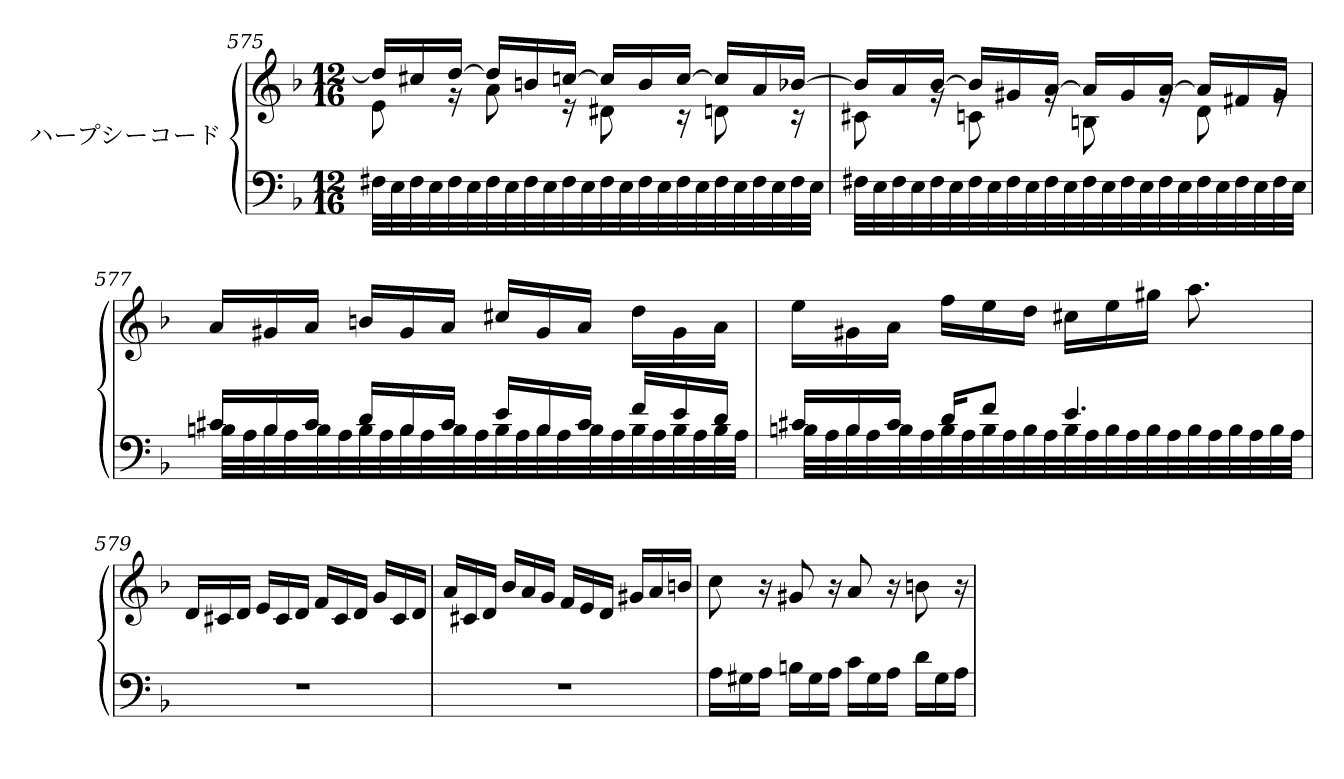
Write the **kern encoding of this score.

**kern	**kern
*part1	*part1
*staff2	*staff1
*I"ハープシーコード	*
*clefF4	*clefG2
*k[b-]	*k[b-]
*M12/16	*M12/16
=575	=575
*	*^
32F#X\LLL	16dd/LL]	8e\
32E\	.	.
32F#\	16cc#X/	.
32E\	.	.
32F#\	[16dd/JJ	16rg
32E\	.	.
32F#\	16dd/LL]	8a\
32E\	.	.
32F#\	16bn/	.
32E\	.	.
32F#\	[16ccn/JJ	16r
32E\	.	.
32F#\	16cc/LL]	8d#X\
32E\	.	.
32F#\	16b/	.
32E\	.	.
32F#\	[16cc/JJ	16r
32E\	.	.
32F#\	16cc/LL]	8dn\
32E\	.	.
32F#\	16a/	.
32E\	.	.
32F#\	[16b-X/JJ	16r
32E\JJJ	.	.
!!LO:LB:g=z	!!
=576	=576	=576
32F#X\LLL	16b-/LL]	8c#X\
32E\	.	.
32F#\	16a/	.
32E\	.	.
32F#\	[16b-/JJ	16rg
32E\	.	.
32F#\	16b-/LL]	8cn\
32E\	.	.
32F#\	16g#X/	.
32E\	.	.
32F#\	[16a/JJ	16rg
32E\	.	.
32F#\	16a/LL]	8Bn\
32E\	.	.
32F#\	16g#/	.
32E\	.	.
32F#\	[16a/JJ	16rg
32E\	.	.
32F#\	16a/LL]	8d\
32E\	.	.
32F#\	16f#X/	.
32E\	.	.
32F#\	16g#/JJ	16rg
32E\JJJ	.	.
*	*v	*v
!!LO:PB:g=z
=577	=577
*^	*
16c#X/LL	32Bn\LLL	16a/LL
.	32A\	.
16B/	32B\	16g#X/
.	32A\	.
16c#/JJ	32B\	16a/JJ
.	32A\	.
16d/LL	32B\	16bn/LL
.	32A\	.
16B/	32B\	16g#/
.	32A\	.
16c#/JJ	32B\	16a/JJ
.	32A\	.
16e/LL	32B\	16cc#X/LL
.	32A\	.
16B/	32B\	16g#/
.	32A\	.
16c#/JJ	32B\	16a/JJ
.	32A\	.
16f/LL	32B\	16dd\LL
.	32A\	.
16e/	32B\	16g#\
.	32A\	.
16d/JJ	32B\	16a\JJ
.	32A\JJJ	.
!!LO:LB:g=z
=578	=578	=578
16c#X/LL	32Bn\LLL	16ee\LL
.	32A\	.
16B/	32B\	16g#X\
.	32A\	.
16c#/JJ	32B\	16a\JJ
.	32A\	.
16d/KL	32B\	16ff\LL
.	32A\	.
8f/J	32B\	16ee\
.	32A\	.
.	32B\	16dd\JJ
.	32A\	.
4.e/	32B\	16cc#X\LL
.	32A\	.
.	32B\	16ee\
.	32A\	.
.	32B\	16gg#X\JJ
.	32A\	.
.	32B\	8.aa\
.	32A\	.
.	32B\	.
.	32A\	.
.	32B\	.
.	32A\JJJ	.
*v	*v	*
=579	=579
2.r	16d/LL
.	16c#X/
.	16d/JJ
.	16e/LL
.	16c#/
.	16d/JJ
.	16f/LL
.	16c#/
.	16d/JJ
.	16g/LL
.	16c#/
.	16d/JJ
!!LO:LB:g=z
=580	=580
2.r	16a/LL
.	16c#X/
.	16d/JJ
.	16b-/LL
.	16a/
.	16g/JJ
.	16f/LL
.	16e/
.	16d/JJ
.	16g#X/LL
.	16a/
.	16bn/JJ
=581	=581
16A\LL	8cc\
16G#X\	.
16A\JJ	16r
16Bn\LL	8g#X/
16G#\	.
16A\JJ	16r
16c\LL	8a/
16G#\	.
16A\JJ	16r
16d\LL	8bn\
16G#\	.
16A\JJ	16r
=	=
*-	*-
